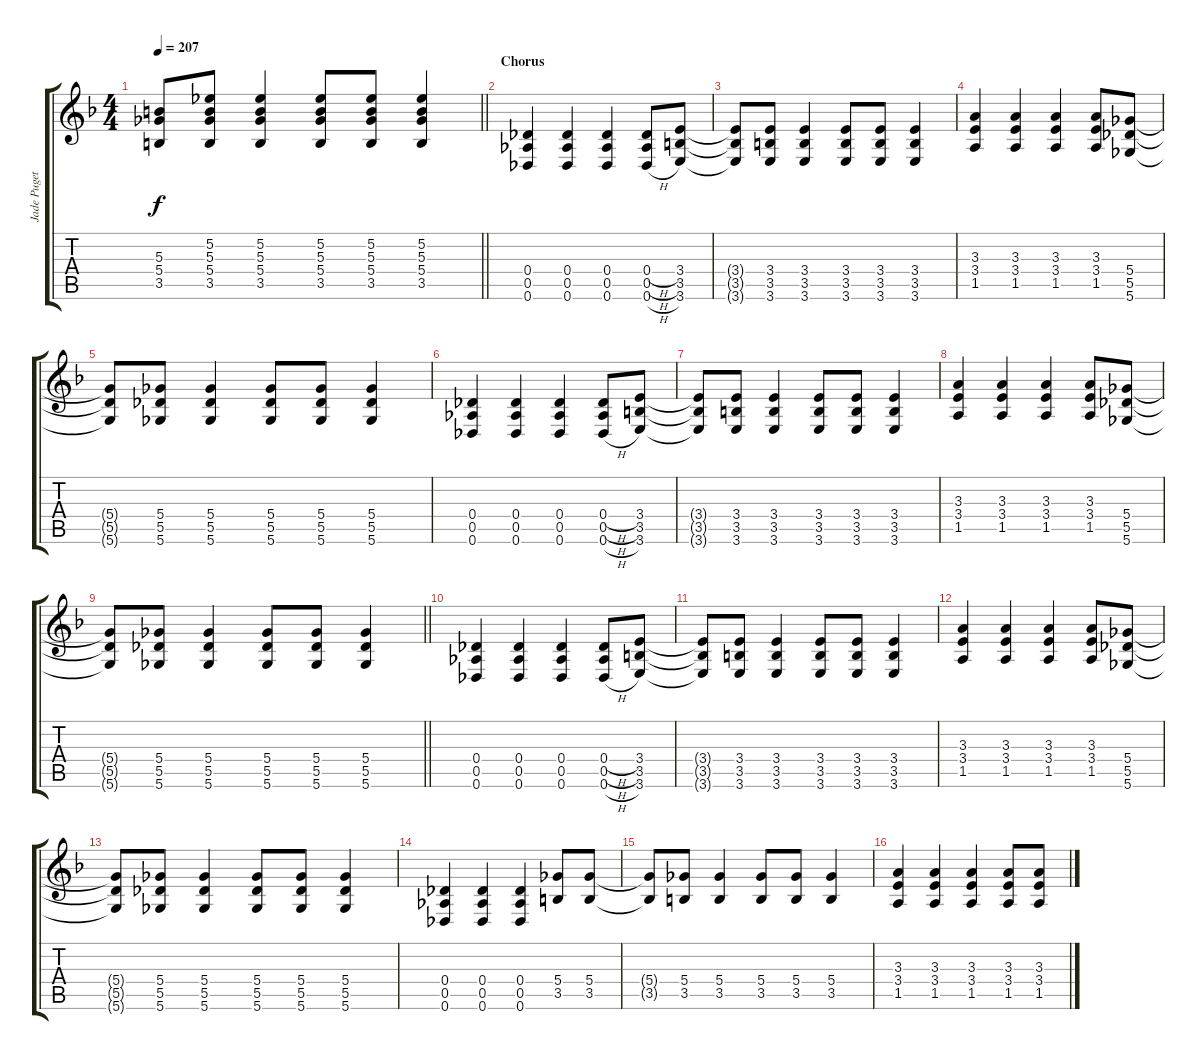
\track ("Jade Puget" "Jade Puget") {instrument overdrivenguitar}
\staff {score tabs}
\tuning (Eb4 Bb3 Gb3 Db3 Ab2 Db2) {hide}
\ts (4 4)
\tempo 207
\clef g2
\barLineRight lightlight
\ks f
(5.3{t} 5.4{t} 3.5{t}).8{dy f} (5.2 5.3 5.4 3.5).8 (5.2 5.3 5.4 3.5).4 (5.2 5.3 5.4 3.5).8 (5.2 5.3 5.4 3.5).8 (5.2 5.3 5.4 3.5).4 |
\section ("" "Chorus")
(0.4 0.5 0.6).4 (0.4 0.5 0.6).4 (0.4 0.5 0.6).4 (0.4{h} 0.5{h} 0.6{h}).8 (3.4 3.5 3.6).8 |
(3.4{t} 3.5{t} 3.6{t}).8 (3.4 3.5 3.6).8 (3.4 3.5 3.6).4 (3.4 3.5 3.6).8 (3.4 3.5 3.6).8 (3.4 3.5 3.6).4 |
(3.3 3.4 1.5).4 (3.3 3.4 1.5).4 (3.3 3.4 1.5).4 (3.3 3.4 1.5).8 (5.4 5.5 5.6).8 |
(5.4{t} 5.5{t} 5.6{t}).8 (5.4 5.5 5.6).8 (5.4 5.5 5.6).4 (5.4 5.5 5.6).8 (5.4 5.5 5.6).8 (5.4 5.5 5.6).4 |
(0.4 0.5 0.6).4 (0.4 0.5 0.6).4 (0.4 0.5 0.6).4 (0.4{h} 0.5{h} 0.6{h}).8 (3.4 3.5 3.6).8 |
(3.4{t} 3.5{t} 3.6{t}).8 (3.4 3.5 3.6).8 (3.4 3.5 3.6).4 (3.4 3.5 3.6).8 (3.4 3.5 3.6).8 (3.4 3.5 3.6).4 |
(3.3 3.4 1.5).4 (3.3 3.4 1.5).4 (3.3 3.4 1.5).4 (3.3 3.4 1.5).8 (5.4 5.5 5.6).8 |
\barLineRight lightlight
(5.4{t} 5.5{t} 5.6{t}).8 (5.4 5.5 5.6).8 (5.4 5.5 5.6).4 (5.4 5.5 5.6).8 (5.4 5.5 5.6).8 (5.4 5.5 5.6).4 |
(0.4 0.5 0.6).4 (0.4 0.5 0.6).4 (0.4 0.5 0.6).4 (0.4{h} 0.5{h} 0.6{h}).8 (3.4 3.5 3.6).8 |
(3.4{t} 3.5{t} 3.6{t}).8 (3.4 3.5 3.6).8 (3.4 3.5 3.6).4 (3.4 3.5 3.6).8 (3.4 3.5 3.6).8 (3.4 3.5 3.6).4 |
(3.3 3.4 1.5).4 (3.3 3.4 1.5).4 (3.3 3.4 1.5).4 (3.3 3.4 1.5).8 (5.4 5.5 5.6).8 |
(5.4{t} 5.5{t} 5.6{t}).8 (5.4 5.5 5.6).8 (5.4 5.5 5.6).4 (5.4 5.5 5.6).8 (5.4 5.5 5.6).8 (5.4 5.5 5.6).4 |
(0.4 0.5 0.6).4 (0.4 0.5 0.6).4 (0.4 0.5 0.6).4 (5.4 3.5).8 (5.4 3.5).8 |
(5.4{t} 3.5{t}).8 (5.4 3.5).8 (5.4 3.5).4 (5.4 3.5).8 (5.4 3.5).8 (5.4 3.5).4 |
(3.3 3.4 1.5).4 (3.3 3.4 1.5).4 (3.3 3.4 1.5).4 (3.3 3.4 1.5).8 (3.3 3.4 1.5).8
